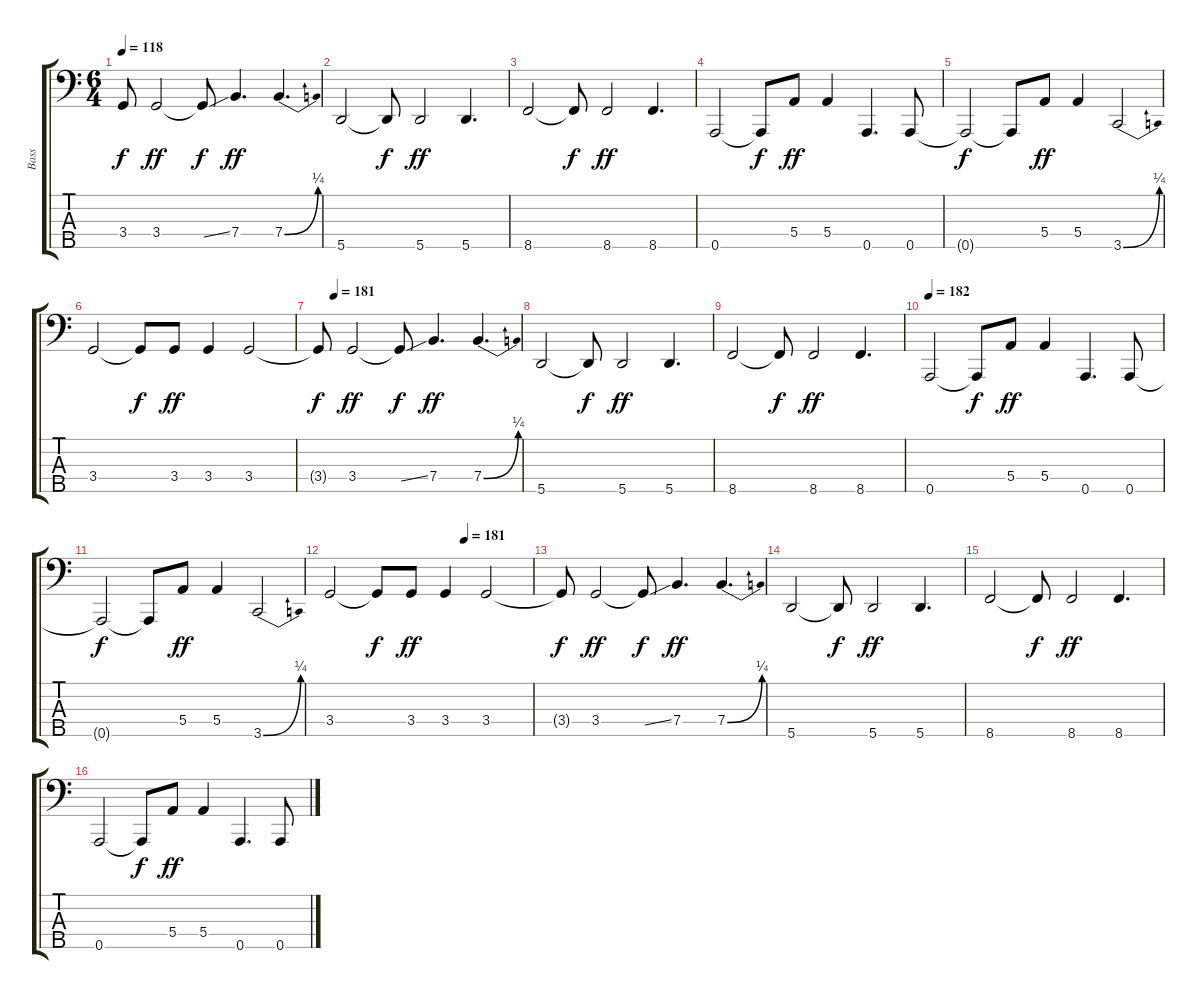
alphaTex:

\track ("Bass" "Bass") {instrument electricbassfinger}
\staff {score tabs}
\tuning (G2 D2 A1 E1 A0) {hide}
\ts (6 4)
\tempo 118
\clef f4
\ks c
3.4{t}.8{dy f} 3.4.2{dy ff} 3.4{ss t}.8{dy f} 7.4.4{d dy ff} 7.4{be (bend 0 0 60 1)}.4{d} |
5.5.2 5.5{t}.8{dy f} 5.5.2{dy ff} 5.5.4{d} |
8.5.2 8.5{t}.8{dy f} 8.5.2{dy ff} 8.5.4{d} |
0.5.2 0.5{t}.8{dy f} 5.4.8{dy ff} 5.4.4 0.5.4{d} 0.5.8 |
0.5{t}.2{dy f} 0.5{t}.8 5.4.8{dy ff} 5.4.4 3.5{be (bend 0 0 60 1)}.2 |
3.4.2 3.4{t}.8{dy f} 3.4.8{dy ff} 3.4.4 3.4.2 |
\tempo (181 0.08333333333333333)
3.4{t}.8{dy f} 3.4.2{dy ff} 3.4{ss t}.8{dy f} 7.4.4{d dy ff} 7.4{be (bend 0 0 60 1)}.4{d} |
5.5.2 5.5{t}.8{dy f} 5.5.2{dy ff} 5.5.4{d} |
8.5.2 8.5{t}.8{dy f} 8.5.2{dy ff} 8.5.4{d} |
\tempo 182
0.5.2 0.5{t}.8{dy f} 5.4.8{dy ff} 5.4.4 0.5.4{d} 0.5.8 |
0.5{t}.2{dy f} 0.5{t}.8 5.4.8{dy ff} 5.4.4 3.5{be (bend 0 0 60 1)}.2 |
\tempo (181 0.6666666666666666)
3.4.2 3.4{t}.8{dy f} 3.4.8{dy ff} 3.4.4 3.4.2 |
3.4{t}.8{dy f} 3.4.2{dy ff} 3.4{ss t}.8{dy f} 7.4.4{d dy ff} 7.4{be (bend 0 0 60 1)}.4{d} |
5.5.2 5.5{t}.8{dy f} 5.5.2{dy ff} 5.5.4{d} |
8.5.2 8.5{t}.8{dy f} 8.5.2{dy ff} 8.5.4{d} |
0.5.2 0.5{t}.8{dy f} 5.4.8{dy ff} 5.4.4 0.5.4{d} 0.5.8
